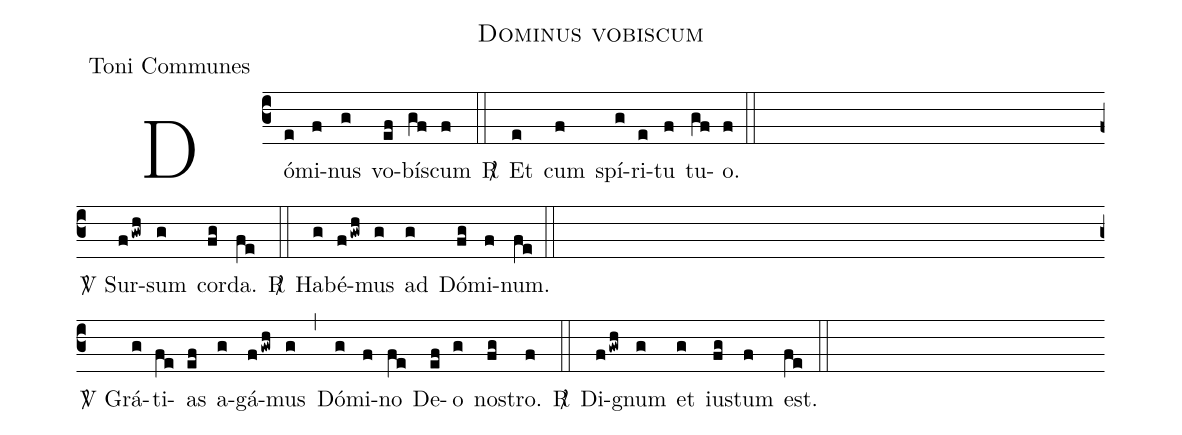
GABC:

name:Dominus vobiscum;
office-part:Toni Communes;
%%
(c3) Dó(e)mi(f)nus(g) vo(ef)bís(gf)cum(f) <sp>R/</sp>(::) Et(e) cum(f) spí(g)ri(e)tu(f) tu(gf)o.(f) (::Z) <sp>V/</sp> Sur(fgwh)sum(g) cor(fg)da.(fe) <sp>R/</sp>(::) Ha(g)bé(fgwh)mus(g) ad(g) Dó(fg)mi(f)num.(fe) (::Z) <sp>V/</sp> Grá(g)ti(fe)as(ef) a(g)gá(fgwh)mus(g) (,) Dó(g)mi(f)no(fe) De(ef)o(g) nos(fg)tro.(f) <sp>R/</sp>(::) Di(fgwh)gnum(g) et(g) ius(fg)tum(f) est.(fe) (::)
